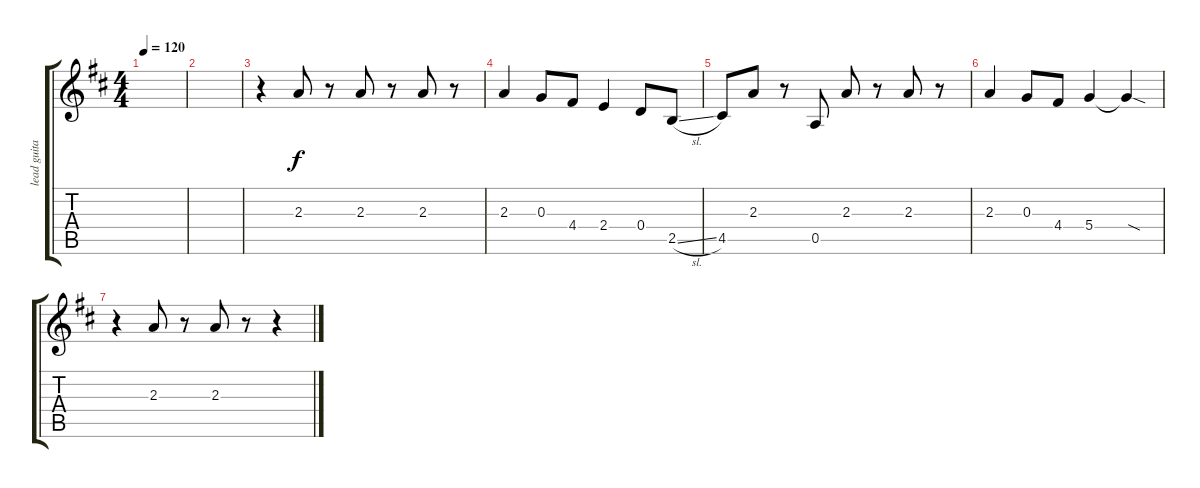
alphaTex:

\track ("lead guitar" "lead guita") {instrument distortionguitar}
\staff {score tabs}
\tuning (E4 B3 G3 D3 A2 E2) {hide}
\ts (4 4)
\tempo 120
\clef g2
\ks d
|
|
r.4{volume 16} 2.3.8 r.8 2.3.8 r.8 2.3.8 r.8 |
2.3.4 0.3.8 4.4.8 2.4.4 0.4.8 2.5{sl}.8 |
4.5.8 2.3.8 r.8 0.5.8 2.3.8 r.8 2.3.8 r.8 |
2.3.4 0.3.8 4.4.8 5.4.4 5.4{sod t}.4 |
r.4 2.3.8 r.8 2.3.8 r.8 r.4
